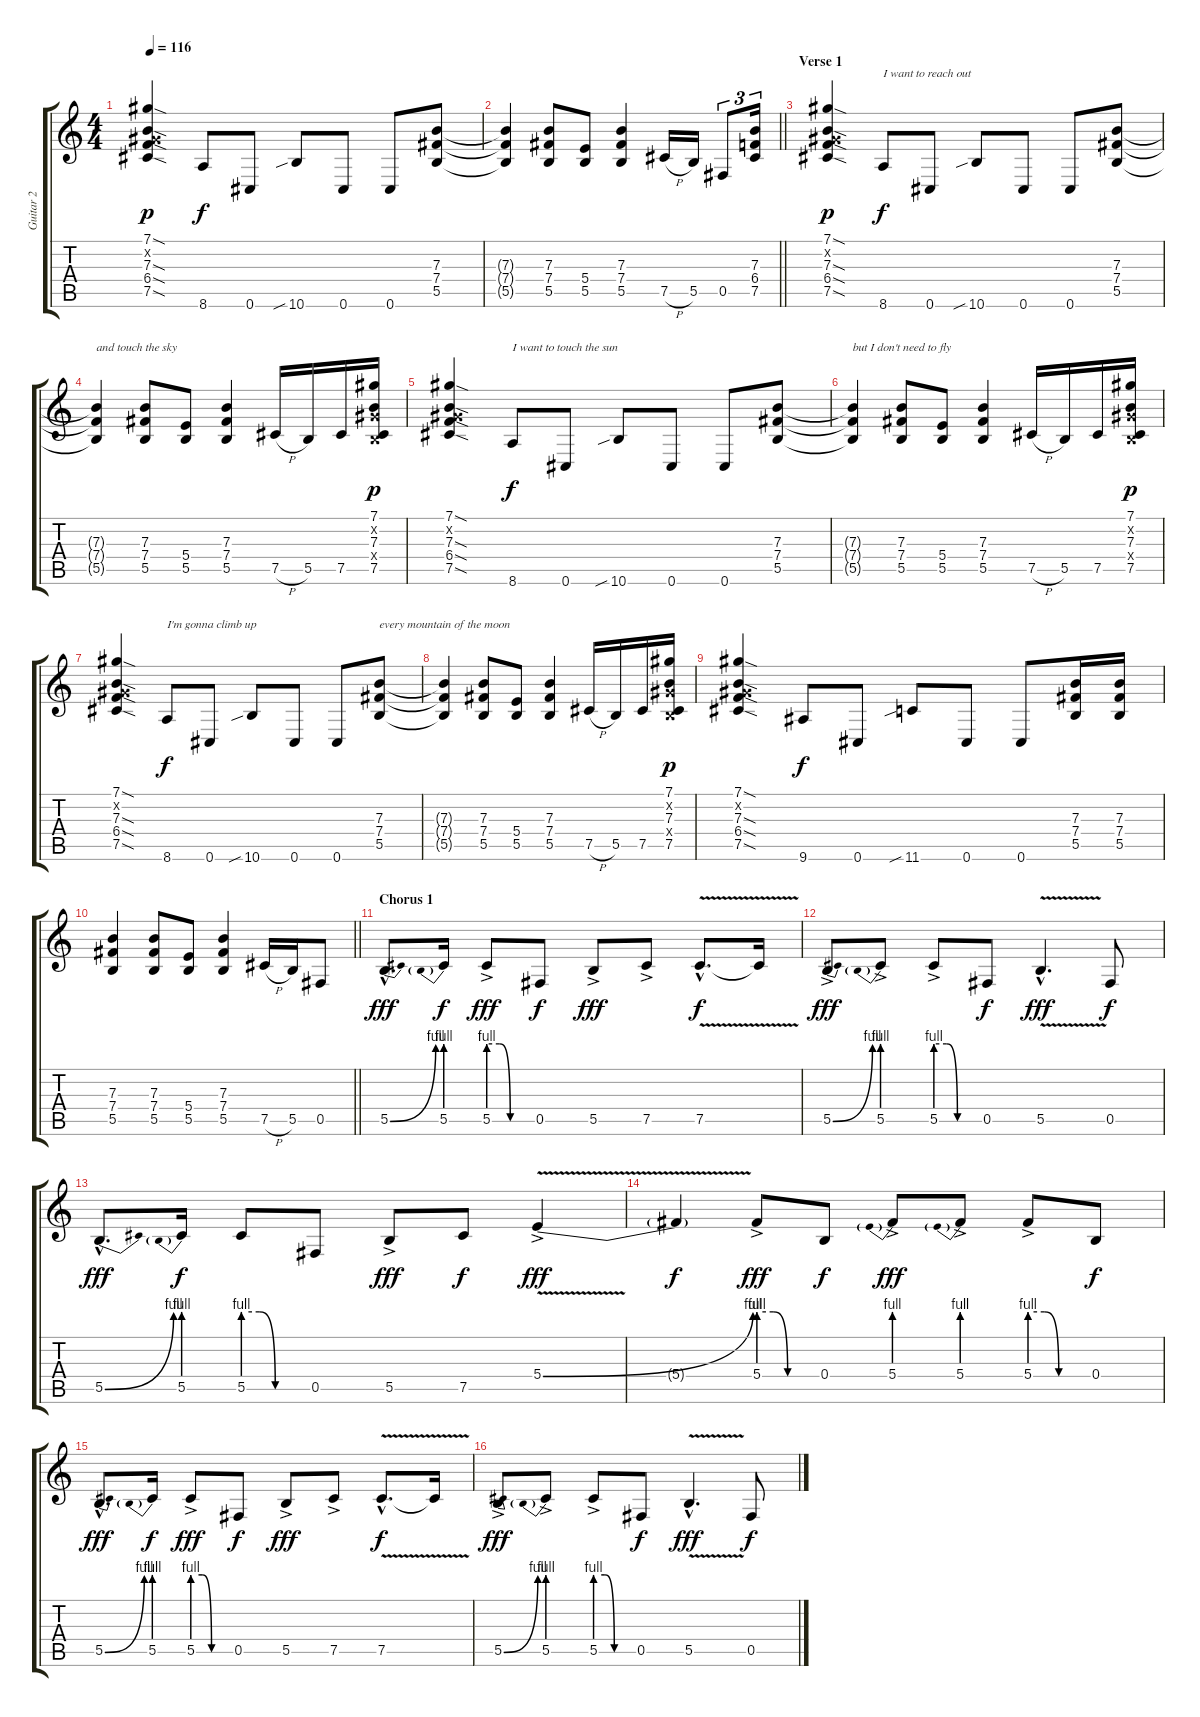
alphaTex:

\track ("Guitar 2" "Guitar 2") {instrument distortionguitar}
\staff {score tabs}
\tuning (Db4 Ab3 E3 B2 Gb2 Db2) {hide}
\ts (4 4)
\tempo 116
\clef g2
\ks c
(7.1{sod} 0.2{x} 7.3{sod} 6.4{sod} 7.5{sod}).4{dy p} 8.6.8{dy f} 0.6.8 10.6{sib}.8 0.6.8 0.6.8 (7.3 7.4 5.5).8 |
\barLineRight lightlight
(7.3{t} 7.4{t} 5.5{t}).4 (7.3 7.4 5.5).8 (5.4 5.5).8 (7.3 7.4 5.5).4 7.5{h}.16 5.5.16 0.5.8{tu (3 2)} (7.3 6.4 7.5).16{tu (3 2)} |
\section ("" "Verse 1")
(7.1{sod} 0.2{x} 7.3{sod} 6.4{sod} 7.5{sod}).4{dy p} 8.6.8{txt "I want to reach out" dy f} 0.6.8 10.6{sib}.8 0.6.8 0.6.8 (7.3 7.4 5.5).8 |
(7.3{t} 7.4{t} 5.5{t}).4{txt "and touch the sky"} (7.3 7.4 5.5).8 (5.4 5.5).8 (7.3 7.4 5.5).4 7.5{h}.16 5.5.16 7.5.16 (7.1 0.2{x} 7.3 0.4{x} 7.5).16{dy p} |
(7.1{sod} 0.2{x} 7.3{sod} 6.4{sod} 7.5{sod}).4 8.6.8{txt "I want to touch the sun" dy f} 0.6.8 10.6{sib}.8 0.6.8 0.6.8 (7.3 7.4 5.5).8 |
(7.3{t} 7.4{t} 5.5{t}).4{txt "but I don't need to fly"} (7.3 7.4 5.5).8 (5.4 5.5).8 (7.3 7.4 5.5).4 7.5{h}.16 5.5.16 7.5.16 (7.1 0.2{x} 7.3 0.4{x} 7.5).16{dy p} |
(7.1{sod} 0.2{x} 7.3{sod} 6.4{sod} 7.5{sod}).4 8.6.8{txt "I'm gonna climb up" dy f} 0.6.8 10.6{sib}.8 0.6.8 0.6.8 (7.3 7.4 5.5).8{txt "every mountain of the moon"} |
(7.3{t} 7.4{t} 5.5{t}).4 (7.3 7.4 5.5).8 (5.4 5.5).8 (7.3 7.4 5.5).4 7.5{h}.16 5.5.16 7.5.16 (7.1 0.2{x} 7.3 0.4{x} 7.5).16{dy p} |
(7.1{sod} 0.2{x} 7.3{sod} 6.4{sod} 7.5{sod}).4 9.6.8{dy f} 0.6.8 11.6{sib}.8 0.6.8 0.6.8 (7.3 7.4 5.5).16 (7.3 7.4 5.5).16 |
\barLineRight lightlight
(7.3 7.4 5.5).4 (7.3 7.4 5.5).8 (5.4 5.5).8 (7.3 7.4 5.5).4 7.5{h}.16 5.5.16 0.5.8 |
\section ("" "Chorus 1")
5.5{be (bend 0 0 60 4) hac}.8{d dy fff} 5.5{be (prebend 0 4 60 4)}.16{dy f} 5.5{be (custom 0 4 15 4 30 0 40 0 60 0) ac}.8{dy fff} 0.5.8{dy f} 5.5{ac}.8{dy fff} 7.5{ac}.8 7.5{v hac}.8{d dy f} 7.5{t}.16 |
5.5{be (bend 0 0 60 4) ac}.8{dy fff} 5.5{be (prebend 0 4 60 4) ac}.8 5.5{be (custom 0 4 15 4 30 0 40 0 60 0) ac}.8 0.5.8{dy f} 5.5{v hac}.4{d dy fff} 0.5.8{dy f} |
5.5{be (bend 0 0 60 4) hac}.8{d dy fff} 5.5{be (prebend 0 4 60 4)}.16{dy f} 5.5{be (custom 0 4 15 4 30 0 40 0 60 0)}.8 0.5.8 5.5{ac}.8{dy fff} 7.5.8{dy f} 5.4{be (bend 0 0 60 4) v ac}.4{dy fff} |
5.4{t}.4{dy f} 5.4{be (custom 0 4 15 4 30 0 40 0 60 0) ac}.8{dy fff} 0.4.8{dy f} 5.4{be (prebend 0 4 60 4) ac}.8{dy fff} 5.4{be (prebend 0 4 60 4) ac}.8 5.4{be (custom 0 4 15 4 30 0 40 0 60 0) ac}.8 0.4.8{dy f} |
5.5{be (bend 0 0 60 4) hac}.8{d dy fff} 5.5{be (prebend 0 4 60 4)}.16{dy f} 5.5{be (custom 0 4 15 4 30 0 40 0 60 0) ac}.8{dy fff} 0.5.8{dy f} 5.5{ac}.8{dy fff} 7.5{ac}.8 7.5{v hac}.8{d dy f} 7.5{t}.16 |
5.5{be (bend 0 0 60 4) ac}.8{dy fff} 5.5{be (prebend 0 4 60 4) ac}.8 5.5{be (custom 0 4 15 4 30 0 40 0 60 0) ac}.8 0.5.8{dy f} 5.5{v hac}.4{d dy fff} 0.5.8{dy f}
